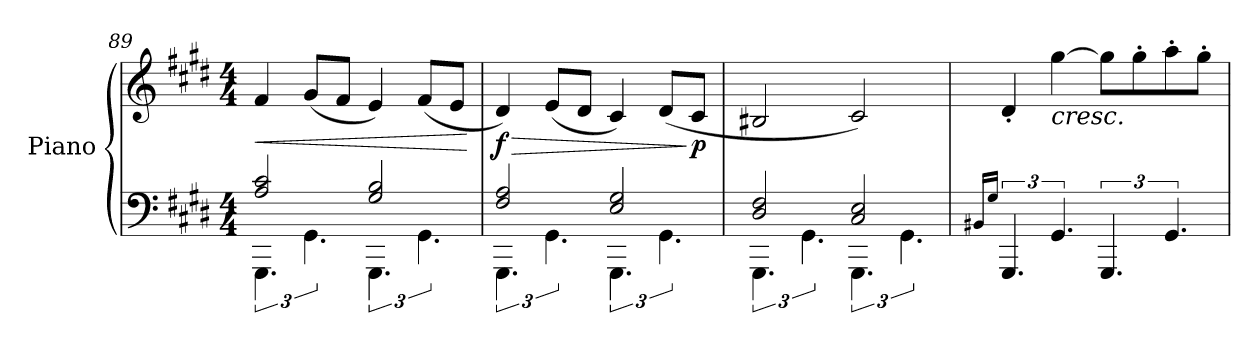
**kern	**kern	**dynam
*part1	*part1	*part1
*staff2	*staff1	*staff1/2
*I"Piano	*	*
*I'Pno.	*	*
*clefF4	*clefG2	*
*k[f#c#g#d#]	*k[f#c#g#d#]	*
*M4/4	*M4/4	*
=89	=89	=89
*^	*	*
!	!	!	!LO:HP:b
2A/ 2c#/	6.GGG#\	4f#:/	<
.	6.GG#\	(<8g#/L	.
.	.	8f#/J	.
2G#/ 2B/	6.GGG#\	4e/)	.
.	6.GG#\	(<8f#/L	.
.	.	8e/J	.
*v	*v	*	*
.	.	[
=90	=90	=90
*^	*	*
!	!	!	!LO:HP:b
!	!	!	!LO:DY:n=1:b
2F#/ 2A/	6.GGG#\	4d#/)	> f
.	6.GG#\	(<8e/L	.
.	.	8d#/J	.
2E/ 2G#/	6.GGG#\	4c#/)	.
.	6.GG#\	(<8d#/L	.
!	!	!	!LO:DY:n=2:b
.	.	8c#/J	] p
!!LO:LB:g=z
=91	=91	=91	=91
2D#/ 2F#/	6.GGG#\	2B#X/	.
.	6.GG#\	.	.
2C#/ 2E/	6.GGG#\	2c#/)	.
.	6.GG#\	.	.
=92	=92	=92	=92
(<16qBB#X/LL	.	.	.
16qG#/JJ	.	.	.
1ryy	6.GGG#/	4d#'/)	.
!	!	!LO:TX:b:i:t=cresc.	!
.	6.GG#/	[4gg#\	.
.	6.GGG#/	8gg#\L]	.
.	.	8gg#'\	.
.	6.GG#/	8aa'\	.
.	.	8gg#'\J	.
*v	*v	*	*
=	=	=
*-	*-	*-
